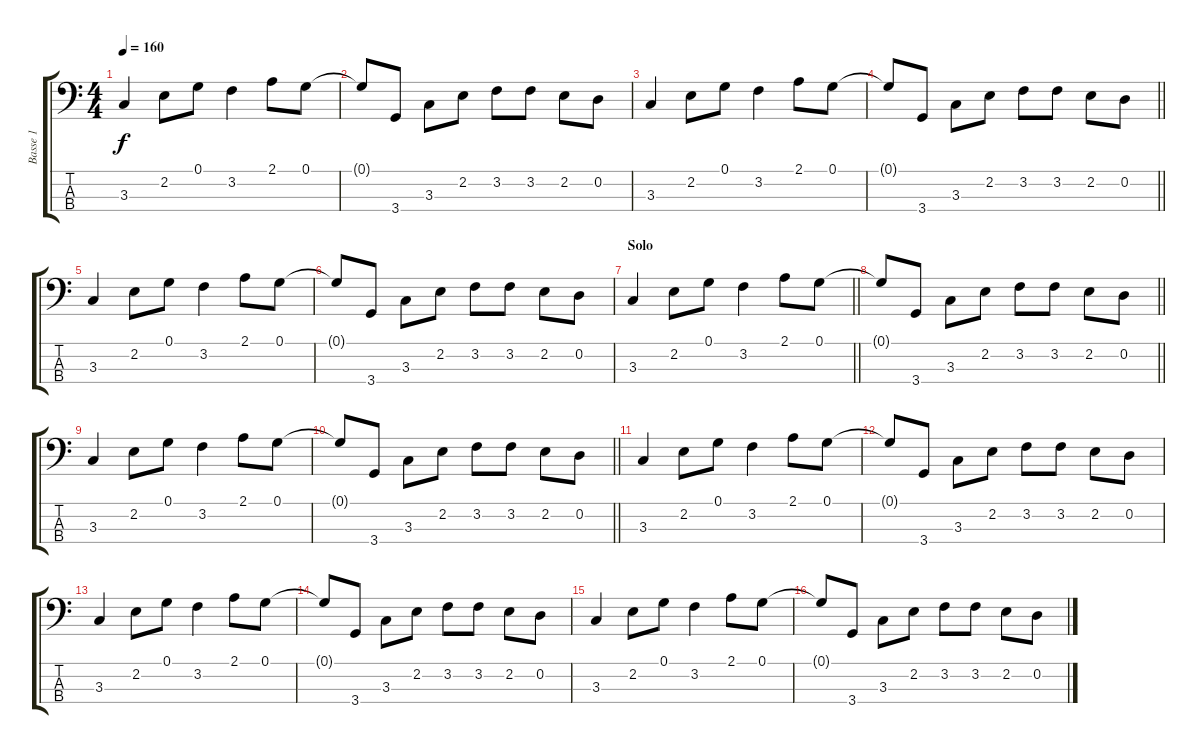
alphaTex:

\track ("Basse 1" "Basse 1") {mute instrument electricbassfinger}
\staff {score tabs}
\tuning (G2 D2 A1 E1) {hide}
\ts (4 4)
\tempo 160
\clef f4
\ks c
3.3.4{dy f} 2.2.8 0.1.8 3.2.4 2.1.8 0.1.8 |
0.1{t}.8 3.4.8 3.3.8 2.2.8 3.2.8 3.2.8 2.2.8 0.2.8 |
3.3.4 2.2.8 0.1.8 3.2.4 2.1.8 0.1.8 |
\barLineRight lightlight
0.1{t}.8 3.4.8 3.3.8 2.2.8 3.2.8 3.2.8 2.2.8 0.2.8 |
3.3.4 2.2.8 0.1.8 3.2.4 2.1.8 0.1.8 |
0.1{t}.8 3.4.8 3.3.8 2.2.8 3.2.8 3.2.8 2.2.8 0.2.8 |
\section ("" "Solo")
\barLineRight lightlight
3.3.4 2.2.8 0.1.8 3.2.4 2.1.8 0.1.8 |
\barLineRight lightlight
0.1{t}.8 3.4.8 3.3.8 2.2.8 3.2.8 3.2.8 2.2.8 0.2.8 |
3.3.4 2.2.8 0.1.8 3.2.4 2.1.8 0.1.8 |
\barLineRight lightlight
0.1{t}.8 3.4.8 3.3.8 2.2.8 3.2.8 3.2.8 2.2.8 0.2.8 |
3.3.4 2.2.8 0.1.8 3.2.4 2.1.8 0.1.8 |
0.1{t}.8 3.4.8 3.3.8 2.2.8 3.2.8 3.2.8 2.2.8 0.2.8 |
3.3.4 2.2.8 0.1.8 3.2.4 2.1.8 0.1.8 |
0.1{t}.8 3.4.8 3.3.8 2.2.8 3.2.8 3.2.8 2.2.8 0.2.8 |
3.3.4 2.2.8 0.1.8 3.2.4 2.1.8 0.1.8 |
0.1{t}.8 3.4.8 3.3.8 2.2.8 3.2.8 3.2.8 2.2.8 0.2.8
